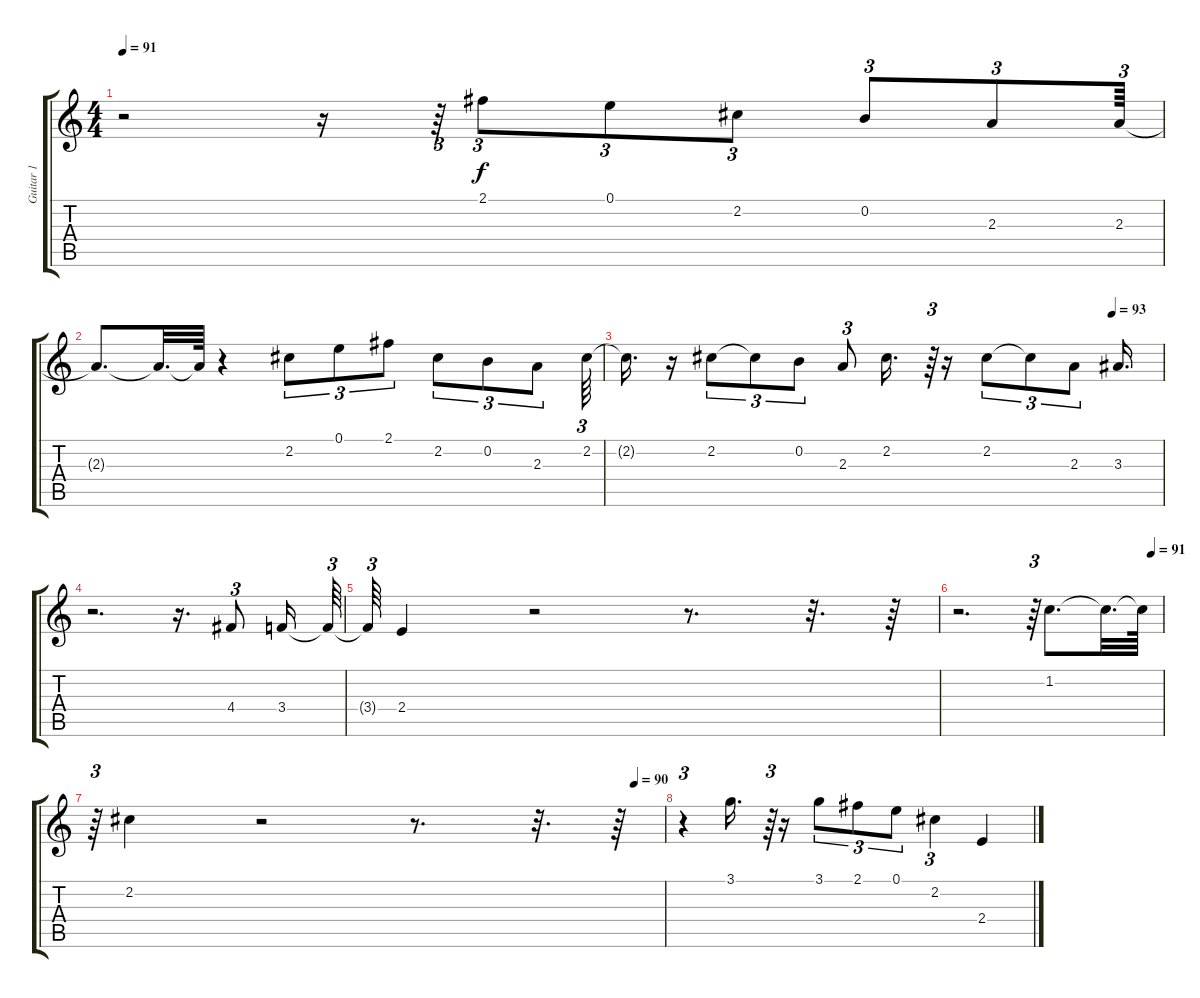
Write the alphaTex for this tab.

\track ("Guitar 1" "Guitar 1") {instrument distortionguitar}
\staff {score tabs}
\tuning (E4 B3 G3 D3 A2 E2) {hide}
\ts (4 4)
\tempo 91
\clef g2
\ks c
r.2{dy f} r.16 r.64{tu (3 2)} 2.1.8{tu (3 2)} 0.1.8{tu (3 2)} 2.2.8{tu (3 2)} 0.2.8{tu (3 2)} 2.3.8{tu (3 2)} 2.3.64{tu (3 2)} |
2.3{t}.8{d} 2.3{t}.32{d} 2.3{t}.64 r.4 2.2.8{tu (3 2)} 0.1.8{tu (3 2)} 2.1.8{tu (3 2)} 2.2.8{tu (3 2)} 0.2.8{tu (3 2)} 2.3.8{tu (3 2)} 2.2.64{tu (3 2)} |
\tempo (93 0.90625)
2.2{t}.16{d} r.16 2.2.8{tu (3 2)} 2.2{t}.8{tu (3 2)} 0.2.8{tu (3 2)} 2.3.8{tu (3 2)} 2.2.16{d} r.64{tu (3 2)} r.16 2.2.8{tu (3 2)} 2.2{t}.8{tu (3 2)} 2.3.8{tu (3 2)} 3.3.16{d} |
r.2{d} r.16{d} 4.4.8{tu (3 2)} 3.4.16 3.4{t}.64{tu (3 2)} |
3.4{t}.64{tu (3 2)} 2.4.4 r.2 r.8{d} r.32{d} r.64 |
\tempo (91 0.9479166666666666)
r.2{d} r.64{tu (3 2)} 1.2.8{d} 1.2{t}.32{d} 1.2{t}.64 |
\tempo (90 0.9479166666666666)
r.64{tu (3 2)} 2.2.4 r.2 r.8{d} r.32{d} r.64 |
r.4{tu (3 2)} 3.1.16{d volume 14} r.64{tu (3 2)} r.16 3.1.8{tu (3 2)} 2.1.8{tu (3 2)} 0.1.8{tu (3 2)} 2.2.4{tu (3 2)} 2.4.4
